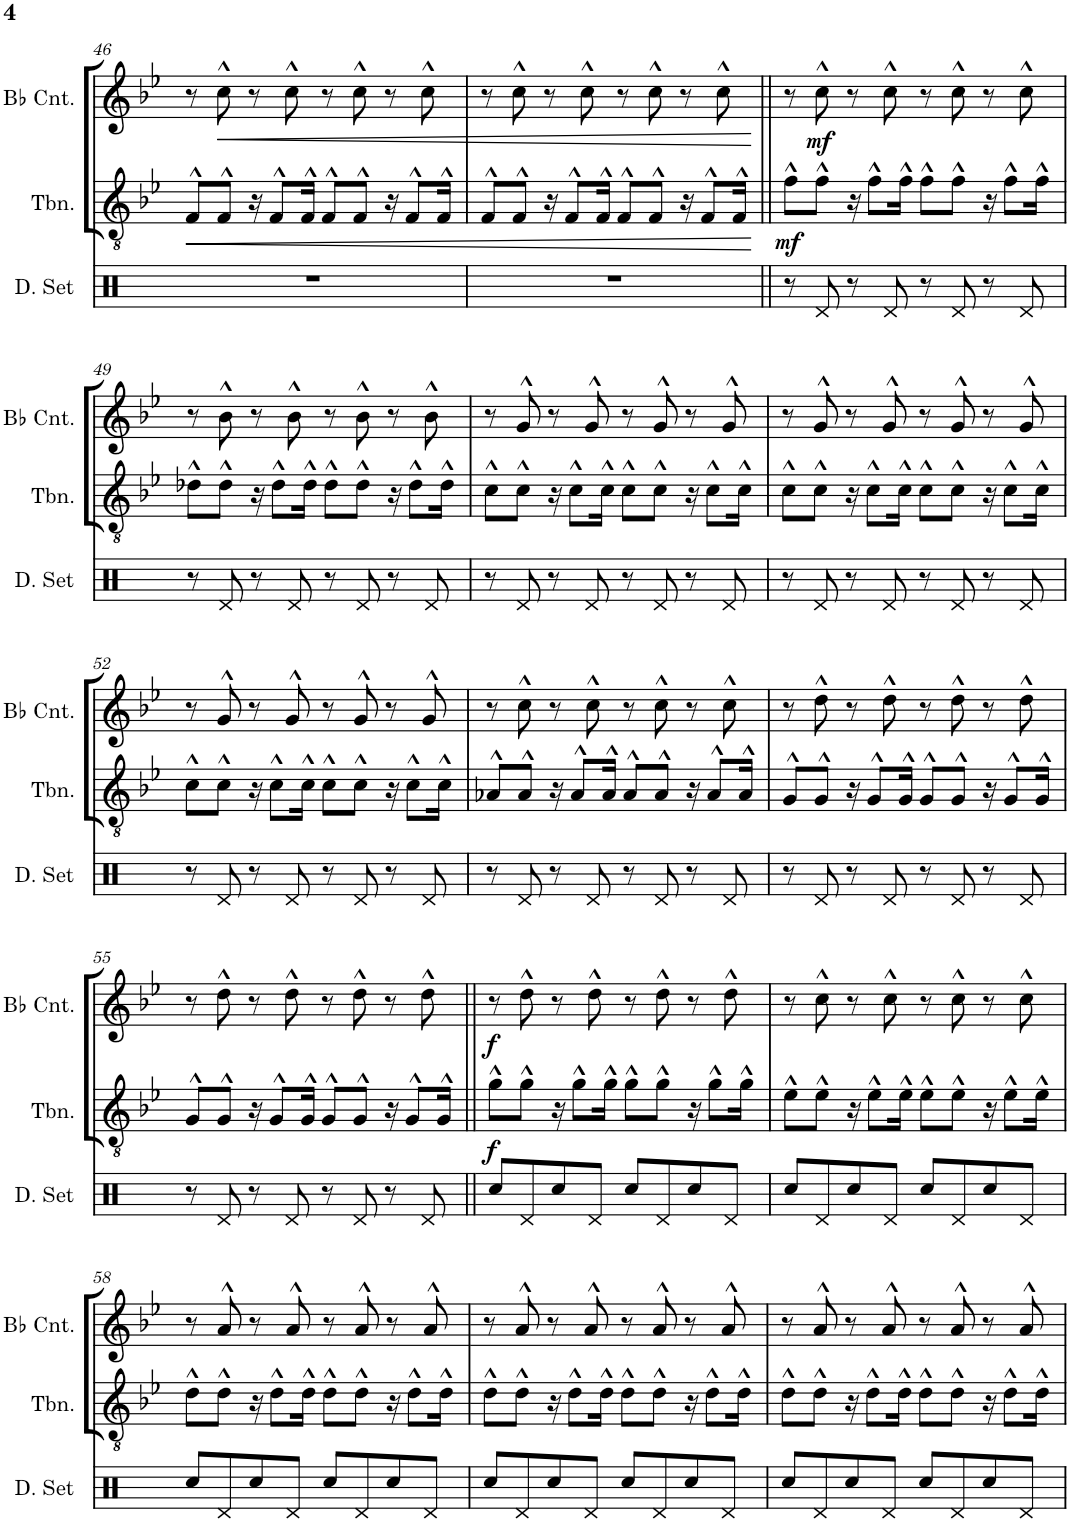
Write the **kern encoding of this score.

**kern	**kern	**dynam	**kern	**dynam
*part3	*part2	*part2	*part1	*part1
*staff3	*staff2	*staff2	*staff1	*staff1
*I"Drumset	*I"Trombone	*	*I"Bb Cornet	*
*I'D. Set	*I'Tbn.	*	*I'Bb Cnt.	*
!!LO:PB:g=z
*clefX	*clefGv2	*	*clefG2	*
*	*Trd1c2	*	*Trd1c2	*
*k[]	*k[b-e-]	*	*k[b-e-]	*
*M4/4	*M4/4	*	*M4/4	*
=46	=46	=46	=46	=46
!	!	!LO:HP:b	!	!
1r	8F^^/L	<	8r	.
!	!	!	!	!LO:HP:b
.	8F^^/J	.	8cc^^\	<
.	16r	.	8r	.
.	8F^^/L	.	.	.
.	.	.	8cc^^\	.
.	16F^^/Jk	.	.	.
.	8F^^/L	.	8r	.
.	8F^^/J	.	8cc^^\	.
.	16r	.	8r	.
.	8F^^/L	.	.	.
.	.	.	8cc^^\	.
.	16F^^/Jk	.	.	.
=47	=47	=47	=47	=47
1r	8F^^/L	.	8r	.
.	8F^^/J	.	8cc^^\	.
.	16r	.	8r	.
.	8F^^/L	.	.	.
.	.	.	8cc^^\	.
.	16F^^/Jk	.	.	.
.	8F^^/L	.	8r	.
.	8F^^/J	.	8cc^^\	.
.	16r	.	8r	.
.	8F^^/L	.	.	.
.	.	.	8cc^^\	.
.	16F^^/Jk	.	.	.
.	.	[	.	[
=48||	=48||	=48||	=48||	=48||
!	!	!LO:DY:b	!	!
8r	8f^^\L	mf	8r	.
!	!	!	!	!LO:DY:b
8Rd/	8f^^\J	.	8cc^^\	mf
8r	16r	.	8r	.
.	8f^^\L	.	.	.
8Rd/	.	.	8cc^^\	.
.	16f^^\Jk	.	.	.
8r	8f^^\L	.	8r	.
8Rd/	8f^^\J	.	8cc^^\	.
8r	16r	.	8r	.
.	8f^^\L	.	.	.
8Rd/	.	.	8cc^^\	.
.	16f^^\Jk	.	.	.
!!LO:LB:g=z
=49	=49	=49	=49	=49
8r	8d-X^^\L	.	8r	.
8Rd/	8d-^^\J	.	8b-^^\	.
8r	16r	.	8r	.
.	8d-^^\L	.	.	.
8Rd/	.	.	8b-^^\	.
.	16d-^^\Jk	.	.	.
8r	8d-^^\L	.	8r	.
8Rd/	8d-^^\J	.	8b-^^\	.
8r	16r	.	8r	.
.	8d-^^\L	.	.	.
8Rd/	.	.	8b-^^\	.
.	16d-^^\Jk	.	.	.
=50	=50	=50	=50	=50
8r	8c^^\L	.	8r	.
8Rd/	8c^^\J	.	8g^^/	.
8r	16r	.	8r	.
.	8c^^\L	.	.	.
8Rd/	.	.	8g^^/	.
.	16c^^\Jk	.	.	.
8r	8c^^\L	.	8r	.
8Rd/	8c^^\J	.	8g^^/	.
8r	16r	.	8r	.
.	8c^^\L	.	.	.
8Rd/	.	.	8g^^/	.
.	16c^^\Jk	.	.	.
=51	=51	=51	=51	=51
8r	8c^^\L	.	8r	.
8Rd/	8c^^\J	.	8g^^/	.
8r	16r	.	8r	.
.	8c^^\L	.	.	.
8Rd/	.	.	8g^^/	.
.	16c^^\Jk	.	.	.
8r	8c^^\L	.	8r	.
8Rd/	8c^^\J	.	8g^^/	.
8r	16r	.	8r	.
.	8c^^\L	.	.	.
8Rd/	.	.	8g^^/	.
.	16c^^\Jk	.	.	.
!!LO:LB:g=z
=52	=52	=52	=52	=52
8r	8c^^\L	.	8r	.
8Rd/	8c^^\J	.	8g^^/	.
8r	16r	.	8r	.
.	8c^^\L	.	.	.
8Rd/	.	.	8g^^/	.
.	16c^^\Jk	.	.	.
8r	8c^^\L	.	8r	.
8Rd/	8c^^\J	.	8g^^/	.
8r	16r	.	8r	.
.	8c^^\L	.	.	.
8Rd/	.	.	8g^^/	.
.	16c^^\Jk	.	.	.
=53	=53	=53	=53	=53
8r	8A-X^^/L	.	8r	.
8Rd/	8A-^^/J	.	8cc^^\	.
8r	16r	.	8r	.
.	8A-^^/L	.	.	.
8Rd/	.	.	8cc^^\	.
.	16A-^^/Jk	.	.	.
8r	8A-^^/L	.	8r	.
8Rd/	8A-^^/J	.	8cc^^\	.
8r	16r	.	8r	.
.	8A-^^/L	.	.	.
8Rd/	.	.	8cc^^\	.
.	16A-^^/Jk	.	.	.
=54	=54	=54	=54	=54
8r	8G^^/L	.	8r	.
8Rd/	8G^^/J	.	8dd^^\	.
8r	16r	.	8r	.
.	8G^^/L	.	.	.
8Rd/	.	.	8dd^^\	.
.	16G^^/Jk	.	.	.
8r	8G^^/L	.	8r	.
8Rd/	8G^^/J	.	8dd^^\	.
8r	16r	.	8r	.
.	8G^^/L	.	.	.
8Rd/	.	.	8dd^^\	.
.	16G^^/Jk	.	.	.
!!LO:LB:g=z
=55	=55	=55	=55	=55
8r	8G^^/L	.	8r	.
8Rd/	8G^^/J	.	8dd^^\	.
8r	16r	.	8r	.
.	8G^^/L	.	.	.
8Rd/	.	.	8dd^^\	.
.	16G^^/Jk	.	.	.
8r	8G^^/L	.	8r	.
8Rd/	8G^^/J	.	8dd^^\	.
8r	16r	.	8r	.
.	8G^^/L	.	.	.
8Rd/	.	.	8dd^^\	.
.	16G^^/Jk	.	.	.
=56||	=56||	=56||	=56||	=56||
!	!	!LO:DY:b	!	!LO:DY:b
8Rcc/L	8g^^\L	f	8r	f
8Rd/	8g^^\J	.	8dd^^\	.
8Rcc/	16r	.	8r	.
.	8g^^\L	.	.	.
8Rd/J	.	.	8dd^^\	.
.	16g^^\Jk	.	.	.
8Rcc/L	8g^^\L	.	8r	.
8Rd/	8g^^\J	.	8dd^^\	.
8Rcc/	16r	.	8r	.
.	8g^^\L	.	.	.
8Rd/J	.	.	8dd^^\	.
.	16g^^\Jk	.	.	.
=57	=57	=57	=57	=57
8Rcc/L	8e-^^\L	.	8r	.
8Rd/	8e-^^\J	.	8cc^^\	.
8Rcc/	16r	.	8r	.
.	8e-^^\L	.	.	.
8Rd/J	.	.	8cc^^\	.
.	16e-^^\Jk	.	.	.
8Rcc/L	8e-^^\L	.	8r	.
8Rd/	8e-^^\J	.	8cc^^\	.
8Rcc/	16r	.	8r	.
.	8e-^^\L	.	.	.
8Rd/J	.	.	8cc^^\	.
.	16e-^^\Jk	.	.	.
!!LO:LB:g=z
=58	=58	=58	=58	=58
8Rcc/L	8d^^\L	.	8r	.
8Rd/	8d^^\J	.	8a^^/	.
8Rcc/	16r	.	8r	.
.	8d^^\L	.	.	.
8Rd/J	.	.	8a^^/	.
.	16d^^\Jk	.	.	.
8Rcc/L	8d^^\L	.	8r	.
8Rd/	8d^^\J	.	8a^^/	.
8Rcc/	16r	.	8r	.
.	8d^^\L	.	.	.
8Rd/J	.	.	8a^^/	.
.	16d^^\Jk	.	.	.
=59	=59	=59	=59	=59
8Rcc/L	8d^^\L	.	8r	.
8Rd/	8d^^\J	.	8a^^/	.
8Rcc/	16r	.	8r	.
.	8d^^\L	.	.	.
8Rd/J	.	.	8a^^/	.
.	16d^^\Jk	.	.	.
8Rcc/L	8d^^\L	.	8r	.
8Rd/	8d^^\J	.	8a^^/	.
8Rcc/	16r	.	8r	.
.	8d^^\L	.	.	.
8Rd/J	.	.	8a^^/	.
.	16d^^\Jk	.	.	.
=60	=60	=60	=60	=60
8Rcc/L	8d^^\L	.	8r	.
8Rd/	8d^^\J	.	8a^^/	.
8Rcc/	16r	.	8r	.
.	8d^^\L	.	.	.
8Rd/J	.	.	8a^^/	.
.	16d^^\Jk	.	.	.
8Rcc/L	8d^^\L	.	8r	.
8Rd/	8d^^\J	.	8a^^/	.
8Rcc/	16r	.	8r	.
.	8d^^\L	.	.	.
8Rd/J	.	.	8a^^/	.
.	16d^^\Jk	.	.	.
=	=	=	=	=
*-	*-	*-	*-	*-
